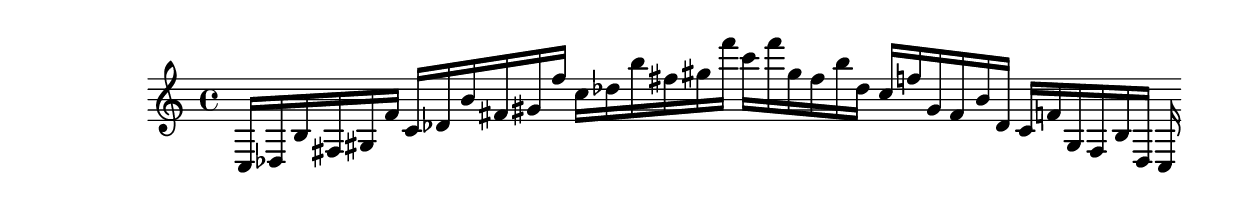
% z vector: tensor([[-0.3132, -0.0265,  2.5091,  0.7096,  0.2408, -3.3566,  1.6856, -0.8453, 0.7542, -0.4903, -0.6886,  0.3553,  3.8463, -1.3978,  2.0726,  0.9244]])
    \new PianoStaff <<
    \cadenzaOn
    \new Staff = "right" {
    \clef treble
        c16 [ des b fis gis f' ]
    c' [ des' b' fis' gis' f'' ]
    c'' [ des'' b'' fis'' gis'' f''' ]
    c''' [ f''' gis'' fis'' b'' des'' ]
    c'' [ f'' gis' fis' b' des' ]
    c' [ f' gis fis b des ]
    c
    }
    >>
    